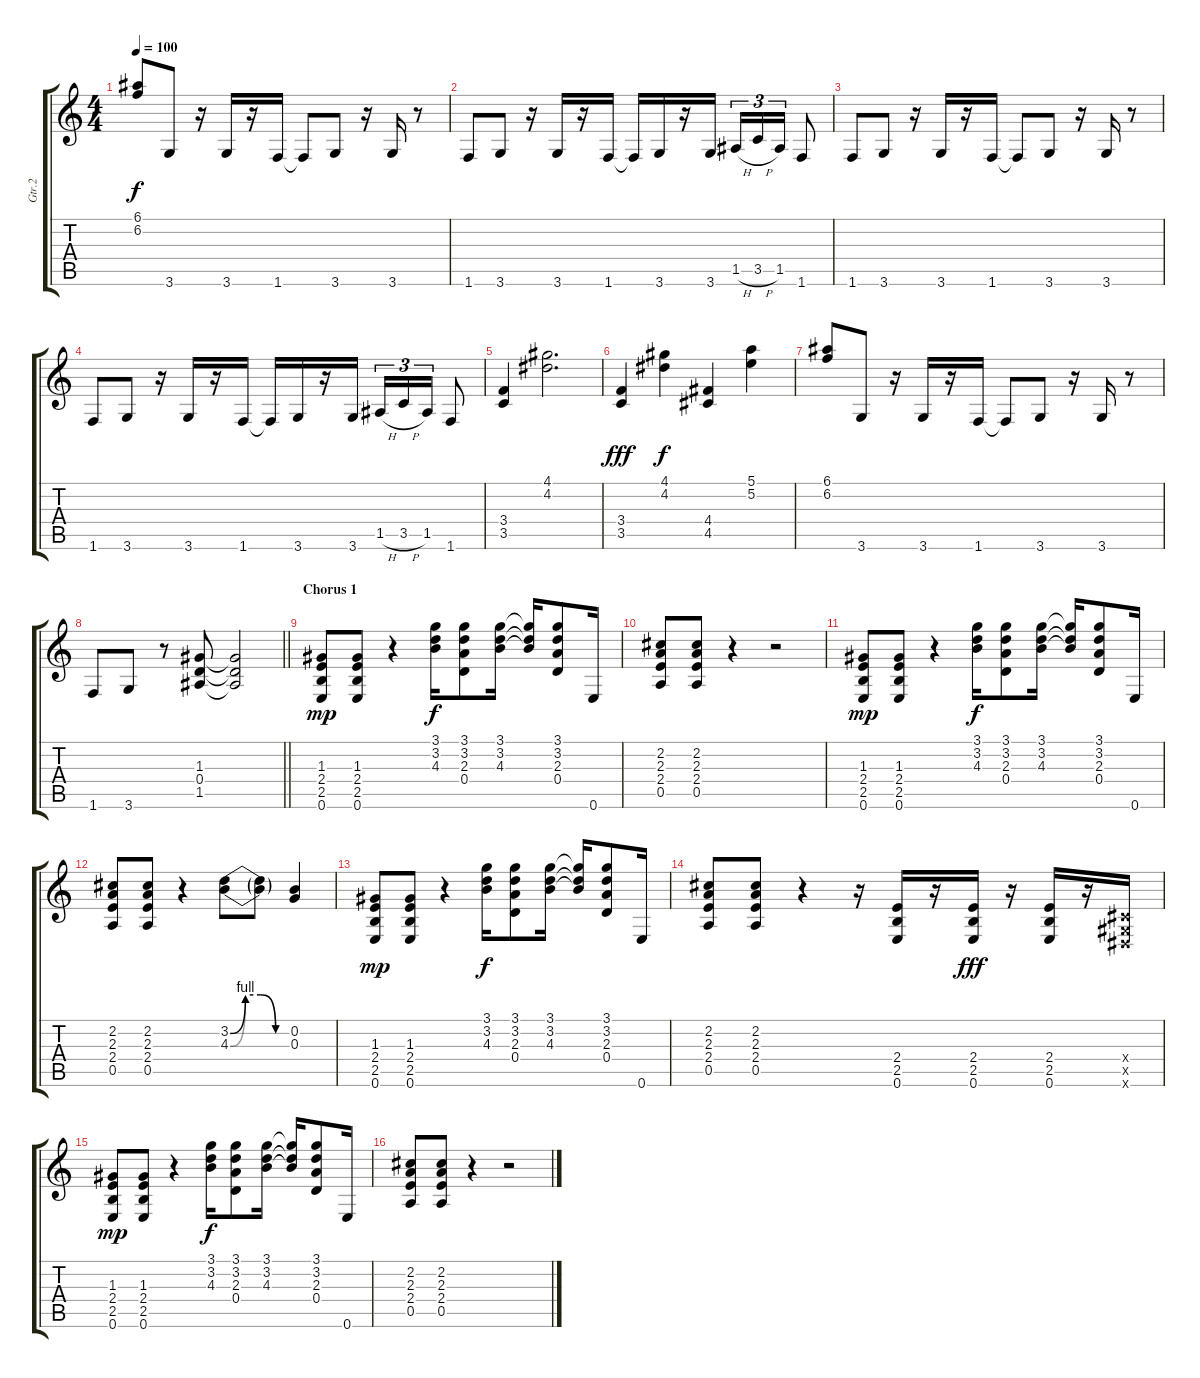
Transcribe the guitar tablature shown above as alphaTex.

\track ("Gtr.2" "Gtr.2") {instrument distortionguitar}
\staff {score tabs}
\tuning (E4 B3 G3 D3 A2 E2) {hide}
\ts (4 4)
\tempo 100
\clef g2
\ks c
(6.1 6.2).8{dy f} 3.6.8 r.16 3.6.16 r.16 1.6.16 1.6{t}.8 3.6.8 r.16 3.6.16 r.8 |
1.6.8 3.6.8 r.16 3.6.16 r.16 1.6.16 1.6{t}.16 3.6.16 r.16 3.6.16 1.5{h}.16{tu (3 2)} 3.5{h}.16{tu (3 2)} 1.5.16{tu (3 2)} 1.6.8 |
1.6.8 3.6.8 r.16 3.6.16 r.16 1.6.16 1.6{t}.8 3.6.8 r.16 3.6.16 r.8 |
1.6.8 3.6.8 r.16 3.6.16 r.16 1.6.16 1.6{t}.16 3.6.16 r.16 3.6.16 1.5{h}.16{tu (3 2)} 3.5{h}.16{tu (3 2)} 1.5.16{tu (3 2)} 1.6.8 |
(3.4 3.5).4 (4.1 4.2).2{d} |
(3.4 3.5).4{dy fff} (4.1 4.2).4{dy f} (4.4 4.5).4 (5.1 5.2).4 |
(6.1 6.2).8 3.6.8 r.16 3.6.16 r.16 1.6.16 1.6{t}.8 3.6.8 r.16 3.6.16 r.8 |
\barLineRight lightlight
1.6.8 3.6.8 r.8 (1.3 0.4 1.5).8 (1.3{t} 0.4{t} 1.5{t}).2 |
\section ("" "Chorus 1")
(1.3 2.4 2.5 0.6).8{dy mp} (1.3 2.4 2.5 0.6).8 r.4 (3.1 3.2 4.3).16{dy f} (3.1 3.2 2.3 0.4).8 (3.1 3.2 4.3).16 (3.1{t} 3.2{t} 4.3{t}).16 (3.1 3.2 2.3 0.4).8 0.6.16 |
(2.2 2.3 2.4 0.5).8 (2.2 2.3 2.4 0.5).8 r.4 r.2 |
(1.3 2.4 2.5 0.6).8{dy mp} (1.3 2.4 2.5 0.6).8 r.4 (3.1 3.2 4.3).16{dy f} (3.1 3.2 2.3 0.4).8 (3.1 3.2 4.3).16 (3.1{t} 3.2{t} 4.3{t}).16 (3.1 3.2 2.3 0.4).8 0.6.16 |
(2.2 2.3 2.4 0.5).8 (2.2 2.3 2.4 0.5).8 r.4 (3.2{be (custom 0 0 15 4 30 4 45 0 60 0)} 4.3{be (custom 0 0 15 4 30 4 45 0 60 0)}).8 (3.2{t} 4.3{t}).8 (0.2 0.3).4 |
(1.3 2.4 2.5 0.6).8{dy mp} (1.3 2.4 2.5 0.6).8 r.4 (3.1 3.2 4.3).16{dy f} (3.1 3.2 2.3 0.4).8 (3.1 3.2 4.3).16 (3.1{t} 3.2{t} 4.3{t}).16 (3.1 3.2 2.3 0.4).8 0.6.16 |
(2.2 2.3 2.4 0.5).8 (2.2 2.3 2.4 0.5).8 r.4 r.16 (2.4 2.5 0.6).16 r.16 (2.4 2.5 0.6).16{dy fff} r.16 (2.4 2.5 0.6).16 r.16 (-1.4{x} -1.5{x} -1.6{x}).16 |
(1.3 2.4 2.5 0.6).8{dy mp} (1.3 2.4 2.5 0.6).8 r.4 (3.1 3.2 4.3).16{dy f} (3.1 3.2 2.3 0.4).8 (3.1 3.2 4.3).16 (3.1{t} 3.2{t} 4.3{t}).16 (3.1 3.2 2.3 0.4).8 0.6.16 |
(2.2 2.3 2.4 0.5).8 (2.2 2.3 2.4 0.5).8 r.4 r.2
